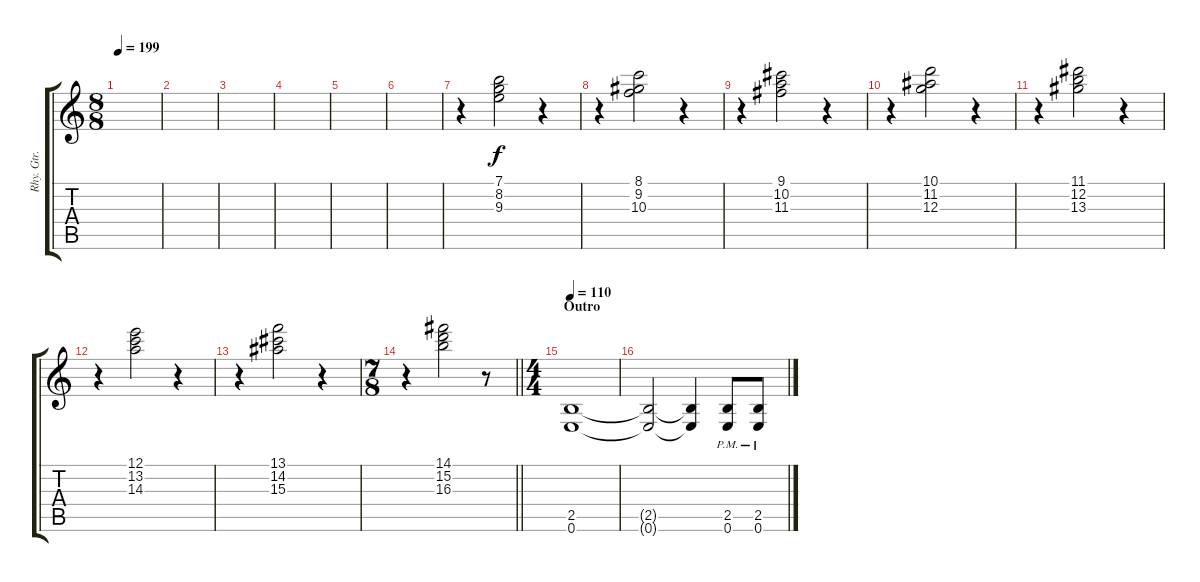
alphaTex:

\track ("Rhy. Gtr. 3" "Rhy. Gtr. ") {instrument distortionguitar}
\staff {score tabs}
\tuning (E4 B3 G3 D3 A2 E2) {hide}
\ts (8 8)
\tempo 199
\clef g2
\ks c
|
|
|
|
|
|
r.4{volume 10 instrument overdrivenguitar} (7.1 8.2 9.3).2 r.4 |
r.4 (8.1 9.2 10.3).2 r.4 |
r.4 (9.1 10.2 11.3).2 r.4 |
r.4 (10.1 11.2 12.3).2 r.4 |
r.4 (11.1 12.2 13.3).2 r.4 |
r.4 (12.1 13.2 14.3).2 r.4 |
r.4 (13.1 14.2 15.3).2 r.4 |
\ts (7 8)
\barLineRight lightlight
r.4 (14.1 15.2 16.3).2 r.8 |
\ts (4 4)
\section ("" "Outro")
\tempo 110
(2.5 0.6).1{volume 15 instrument distortionguitar} |
(2.5{t} 0.6{t}).2 (2.5{t} 0.6{t}).4 (2.5{pm} 0.6{pm}).8 (2.5{pm} 0.6{pm}).8
